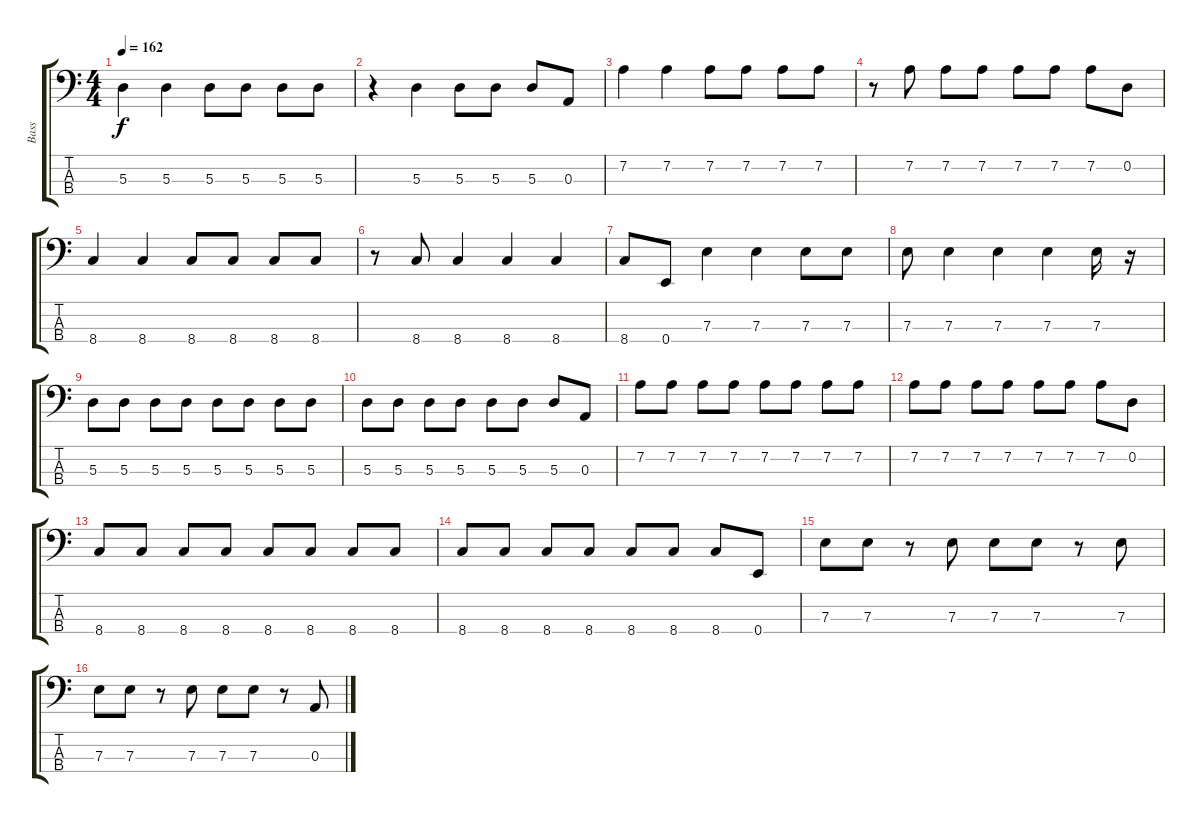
\track ("Bass" "Bass") {instrument electricbassfinger}
\staff {score tabs}
\tuning (G2 D2 A1 E1) {hide}
\ts (4 4)
\tempo 162
\clef f4
\ks c
5.3.4{dy f} 5.3.4 5.3.8 5.3.8 5.3.8 5.3.8 |
r.4 5.3.4 5.3.8 5.3.8 5.3.8 0.3.8 |
7.2.4 7.2.4 7.2.8 7.2.8 7.2.8 7.2.8 |
r.8 7.2.8 7.2.8 7.2.8 7.2.8 7.2.8 7.2.8 0.2.8 |
8.4.4 8.4.4 8.4.8 8.4.8 8.4.8 8.4.8 |
r.8 8.4.8 8.4.4 8.4.4 8.4.4 |
8.4.8 0.4.8 7.3.4 7.3.4 7.3.8 7.3.8 |
7.3.8 7.3.4 7.3.4 7.3.4 7.3.16 r.16 |
5.3.8 5.3.8 5.3.8 5.3.8 5.3.8 5.3.8 5.3.8 5.3.8 |
5.3.8 5.3.8 5.3.8 5.3.8 5.3.8 5.3.8 5.3.8 0.3.8 |
7.2.8 7.2.8 7.2.8 7.2.8 7.2.8 7.2.8 7.2.8 7.2.8 |
7.2.8 7.2.8 7.2.8 7.2.8 7.2.8 7.2.8 7.2.8 0.2.8 |
8.4.8 8.4.8 8.4.8 8.4.8 8.4.8 8.4.8 8.4.8 8.4.8 |
8.4.8 8.4.8 8.4.8 8.4.8 8.4.8 8.4.8 8.4.8 0.4.8 |
7.3.8 7.3.8 r.8 7.3.8 7.3.8 7.3.8 r.8 7.3.8 |
7.3.8 7.3.8 r.8 7.3.8 7.3.8 7.3.8 r.8 0.3.8
